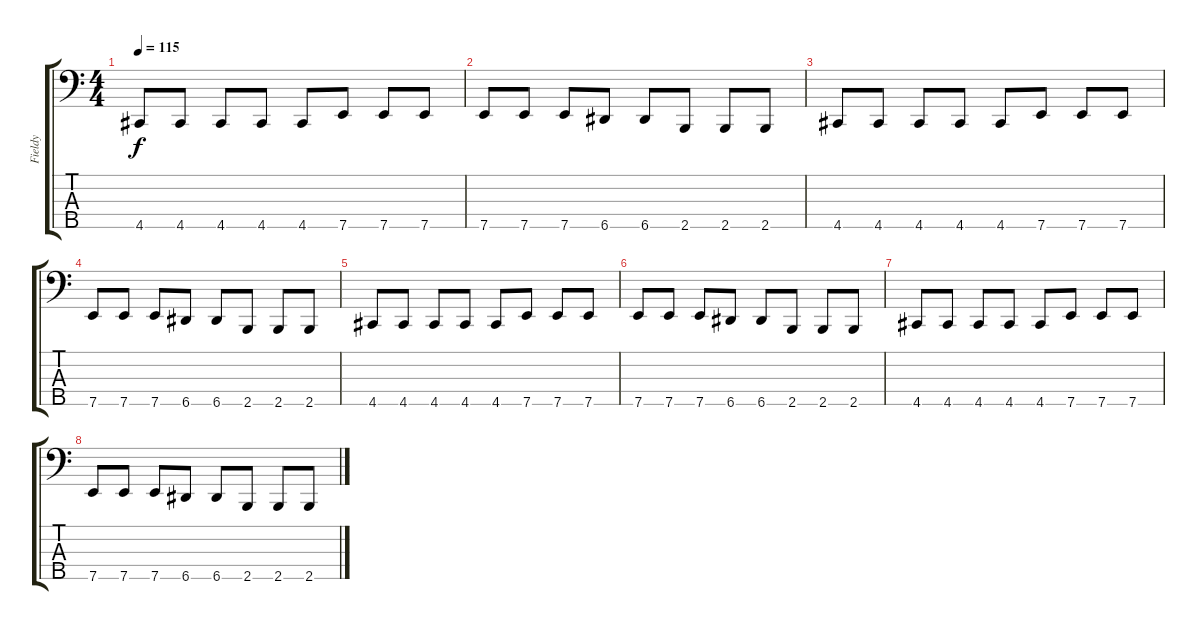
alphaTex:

\track ("Fieldy" "Fieldy") {instrument electricbassfinger}
\staff {score tabs}
\tuning (F2 C2 G1 D1 A0) {hide}
\ts (4 4)
\tempo 115
\clef f4
\ks c
4.5.8{dy f} 4.5.8 4.5.8 4.5.8 4.5.8 7.5.8 7.5.8 7.5.8 |
7.5.8 7.5.8 7.5.8 6.5.8 6.5.8 2.5.8 2.5.8 2.5.8 |
4.5.8 4.5.8 4.5.8 4.5.8 4.5.8 7.5.8 7.5.8 7.5.8 |
7.5.8 7.5.8 7.5.8 6.5.8 6.5.8 2.5.8 2.5.8 2.5.8 |
4.5.8 4.5.8 4.5.8 4.5.8 4.5.8 7.5.8 7.5.8 7.5.8 |
7.5.8 7.5.8 7.5.8 6.5.8 6.5.8 2.5.8 2.5.8 2.5.8 |
4.5.8 4.5.8 4.5.8 4.5.8 4.5.8 7.5.8 7.5.8 7.5.8 |
7.5.8 7.5.8 7.5.8 6.5.8 6.5.8 2.5.8 2.5.8 2.5.8
